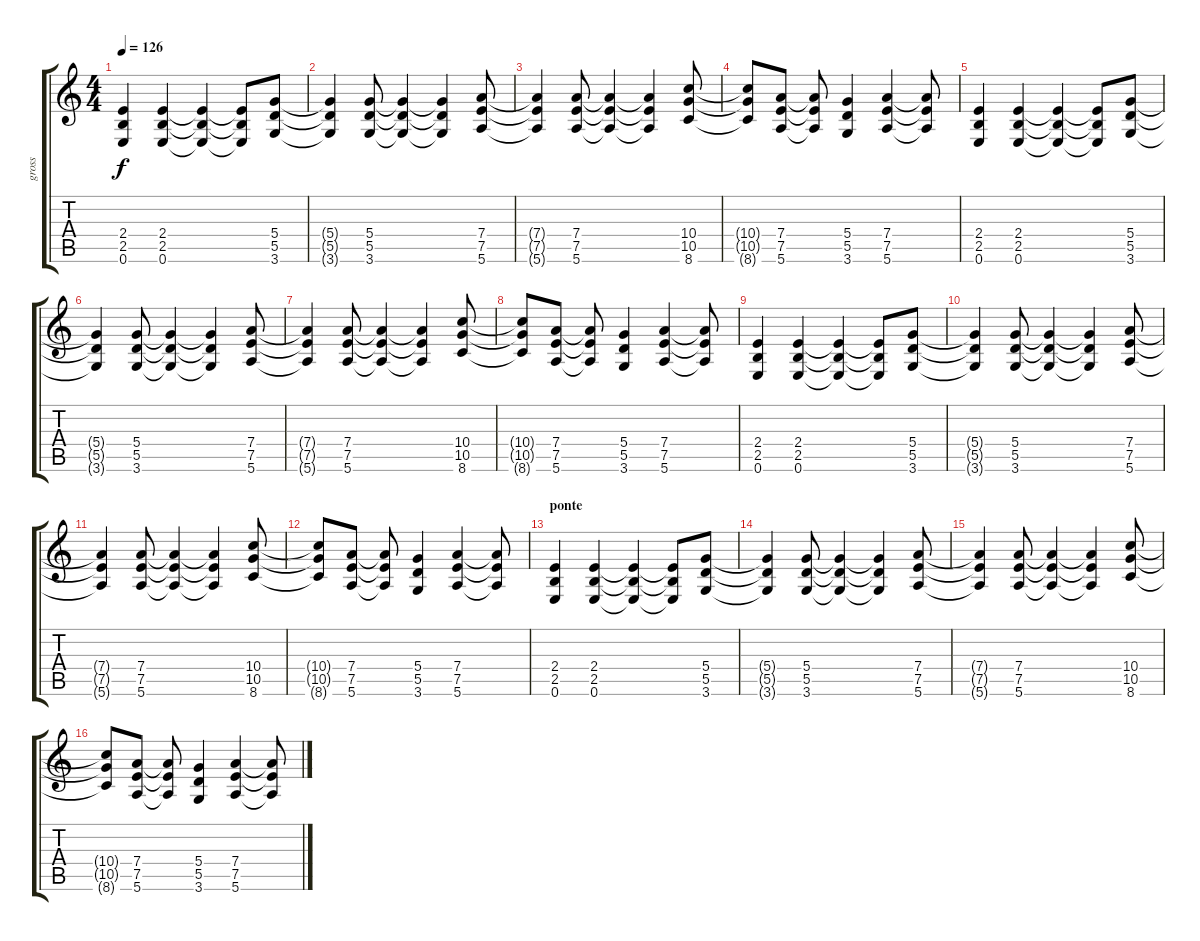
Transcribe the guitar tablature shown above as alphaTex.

\track ("gross" "gross") {instrument overdrivenguitar}
\staff {score tabs}
\tuning (E4 B3 G3 D3 A2 E2) {hide}
\ts (4 4)
\tempo 126
\clef g2
\ks c
(2.4 2.5 0.6).4{dy f} (2.4 2.5 0.6).4 (2.4{t} 2.5{t} 0.6{t}).4 (2.4{t} 2.5{t} 0.6{t}).8 (5.4 5.5 3.6).8 |
(5.4{t} 5.5{t} 3.6{t}).4 (5.4 5.5 3.6).8 (5.4{t} 5.5{t} 3.6{t}).4 (5.4{t} 5.5{t} 3.6{t}).4 (7.4 7.5 5.6).8 |
(7.4{t} 7.5{t} 5.6{t}).4 (7.4 7.5 5.6).8 (7.4{t} 7.5{t} 5.6{t}).4 (7.4{t} 7.5{t} 5.6{t}).4 (10.4 10.5 8.6).8 |
(10.4{t} 10.5{t} 8.6{t}).8 (7.4 7.5 5.6).8 (7.4{t} 7.5{t} 5.6{t}).8 (5.4 5.5 3.6).4 (7.4 7.5 5.6).4 (7.4{t} 7.5{t} 5.6{t}).8 |
\section ("" "")
(2.4 2.5 0.6).4 (2.4 2.5 0.6).4 (2.4{t} 2.5{t} 0.6{t}).4 (2.4{t} 2.5{t} 0.6{t}).8 (5.4 5.5 3.6).8 |
(5.4{t} 5.5{t} 3.6{t}).4 (5.4 5.5 3.6).8 (5.4{t} 5.5{t} 3.6{t}).4 (5.4{t} 5.5{t} 3.6{t}).4 (7.4 7.5 5.6).8 |
(7.4{t} 7.5{t} 5.6{t}).4 (7.4 7.5 5.6).8 (7.4{t} 7.5{t} 5.6{t}).4 (7.4{t} 7.5{t} 5.6{t}).4 (10.4 10.5 8.6).8 |
(10.4{t} 10.5{t} 8.6{t}).8 (7.4 7.5 5.6).8 (7.4{t} 7.5{t} 5.6{t}).8 (5.4 5.5 3.6).4 (7.4 7.5 5.6).4 (7.4{t} 7.5{t} 5.6{t}).8 |
(2.4 2.5 0.6).4 (2.4 2.5 0.6).4 (2.4{t} 2.5{t} 0.6{t}).4 (2.4{t} 2.5{t} 0.6{t}).8 (5.4 5.5 3.6).8 |
(5.4{t} 5.5{t} 3.6{t}).4 (5.4 5.5 3.6).8 (5.4{t} 5.5{t} 3.6{t}).4 (5.4{t} 5.5{t} 3.6{t}).4 (7.4 7.5 5.6).8 |
(7.4{t} 7.5{t} 5.6{t}).4 (7.4 7.5 5.6).8 (7.4{t} 7.5{t} 5.6{t}).4 (7.4{t} 7.5{t} 5.6{t}).4 (10.4 10.5 8.6).8 |
(10.4{t} 10.5{t} 8.6{t}).8 (7.4 7.5 5.6).8 (7.4{t} 7.5{t} 5.6{t}).8 (5.4 5.5 3.6).4 (7.4 7.5 5.6).4 (7.4{t} 7.5{t} 5.6{t}).8 |
\section ("" "ponte")
(2.4 2.5 0.6).4 (2.4 2.5 0.6).4 (2.4{t} 2.5{t} 0.6{t}).4 (2.4{t} 2.5{t} 0.6{t}).8 (5.4 5.5 3.6).8 |
(5.4{t} 5.5{t} 3.6{t}).4 (5.4 5.5 3.6).8 (5.4{t} 5.5{t} 3.6{t}).4 (5.4{t} 5.5{t} 3.6{t}).4 (7.4 7.5 5.6).8 |
(7.4{t} 7.5{t} 5.6{t}).4 (7.4 7.5 5.6).8 (7.4{t} 7.5{t} 5.6{t}).4 (7.4{t} 7.5{t} 5.6{t}).4 (10.4 10.5 8.6).8 |
(10.4{t} 10.5{t} 8.6{t}).8 (7.4 7.5 5.6).8 (7.4{t} 7.5{t} 5.6{t}).8 (5.4 5.5 3.6).4 (7.4 7.5 5.6).4 (7.4{t} 7.5{t} 5.6{t}).8
